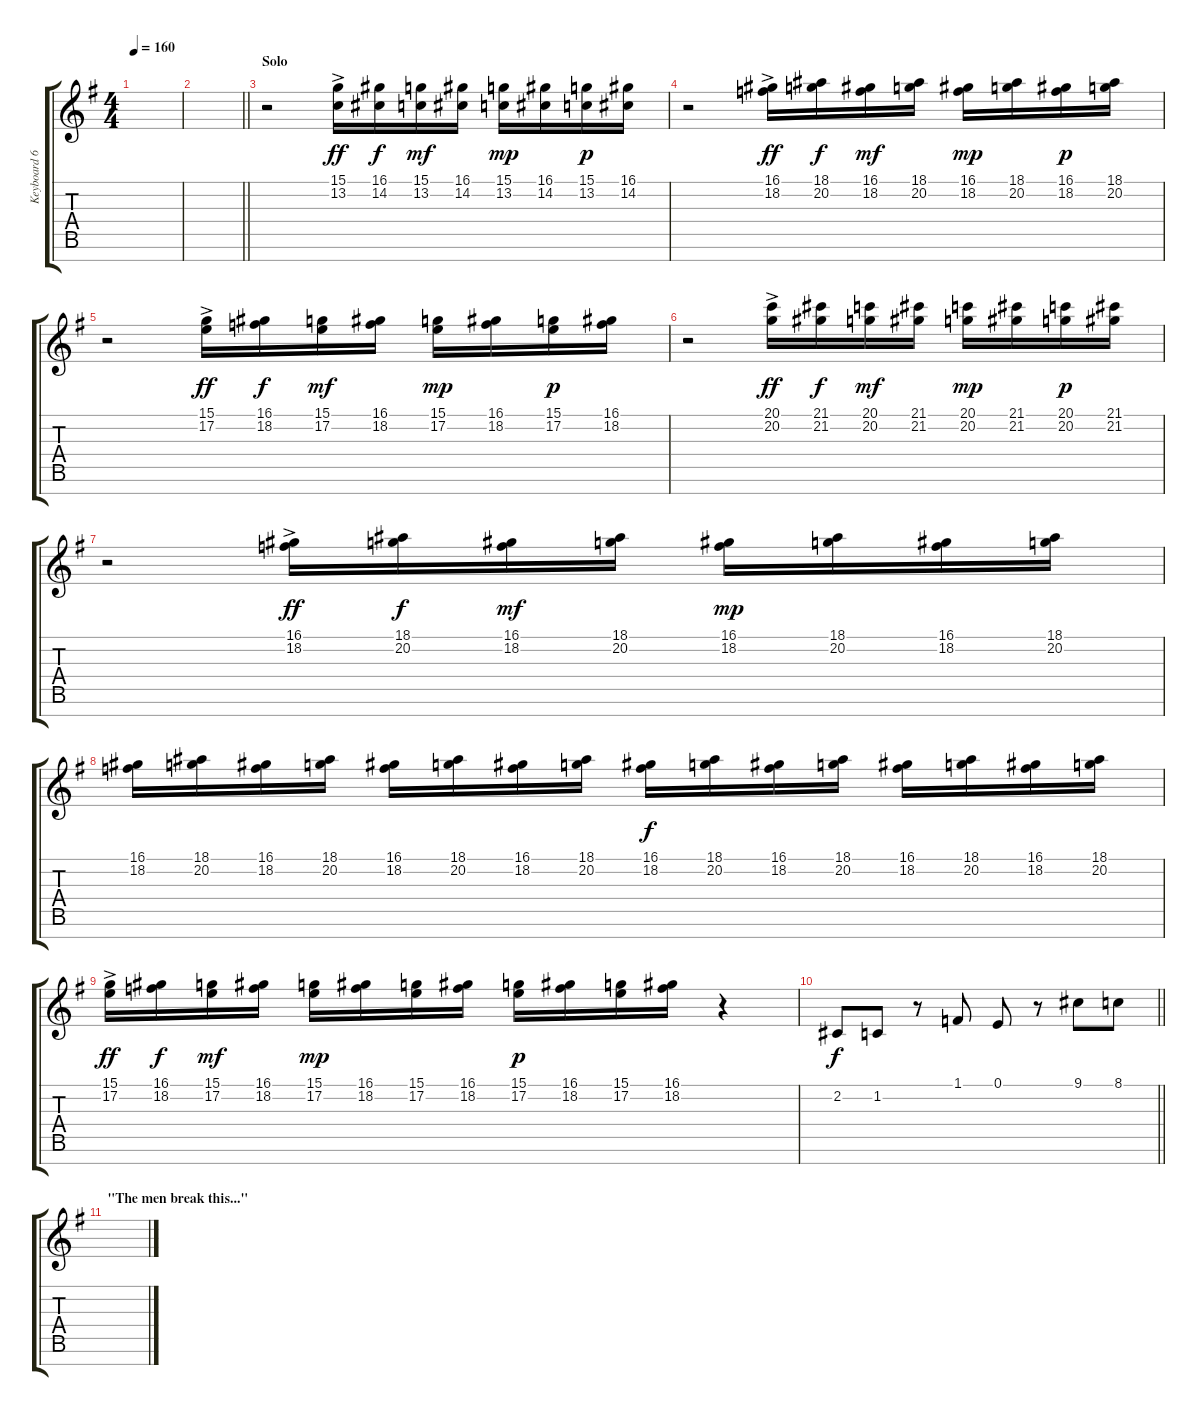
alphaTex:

\track ("Keyboard 6 - Brat/Shagrath" "Keyboard 6") {instrument flute}
\staff {score tabs}
\tuning (E4 B3 G3 D3 A2 E2 B1) {hide}
\ts (4 4)
\tempo 160
\clef g2
\ks g
|
\barLineRight lightlight
|
\section ("" "Solo")
r.2 (15.1{ac} 13.2).16{dy ff} (16.1 14.2).16{dy f} (15.1 13.2).16{dy mf} (16.1 14.2).16 (15.1 13.2).16{dy mp} (16.1 14.2).16 (15.1 13.2).16{dy p} (16.1 14.2).16 |
r.2 (16.1{ac} 18.2).16{dy ff} (18.1 20.2).16{dy f} (16.1 18.2).16{dy mf} (18.1 20.2).16 (16.1 18.2).16{dy mp} (18.1 20.2).16 (16.1 18.2).16{dy p} (18.1 20.2).16 |
r.2 (15.1{ac} 17.2).16{dy ff} (16.1 18.2).16{dy f} (15.1 17.2).16{dy mf} (16.1 18.2).16 (15.1 17.2).16{dy mp} (16.1 18.2).16 (15.1 17.2).16{dy p} (16.1 18.2).16 |
r.2 (20.1{ac} 20.2).16{dy ff} (21.1 21.2).16{dy f} (20.1 20.2).16{dy mf} (21.1 21.2).16 (20.1 20.2).16{dy mp} (21.1 21.2).16 (20.1 20.2).16{dy p} (21.1 21.2).16 |
r.2 (16.1{ac} 18.2).16{dy ff} (18.1 20.2).16{dy f} (16.1 18.2).16{dy mf} (18.1 20.2).16 (16.1 18.2).16{dy mp} (18.1 20.2).16 (16.1 18.2).16 (18.1 20.2).16 |
(16.1 18.2).16 (18.1 20.2).16 (16.1 18.2).16 (18.1 20.2).16 (16.1 18.2).16 (18.1 20.2).16 (16.1 18.2).16 (18.1 20.2).16 (16.1 18.2).16{dy f} (18.1 20.2).16 (16.1 18.2).16 (18.1 20.2).16 (16.1 18.2).16 (18.1 20.2).16 (16.1 18.2).16 (18.1 20.2).16 |
(15.1{ac} 17.2).16{dy ff} (16.1 18.2).16{dy f} (15.1 17.2).16{dy mf} (16.1 18.2).16 (15.1 17.2).16{dy mp} (16.1 18.2).16 (15.1 17.2).16 (16.1 18.2).16 (15.1 17.2).16{dy p} (16.1 18.2).16 (15.1 17.2).16 (16.1 18.2).16 r.4 |
\barLineRight lightlight
2.2.8{dy f instrument marimba} 1.2.8 r.8 1.1.8 0.1.8 r.8 9.1.8 8.1.8 |
\section ("" "\"The men break this...\"")
